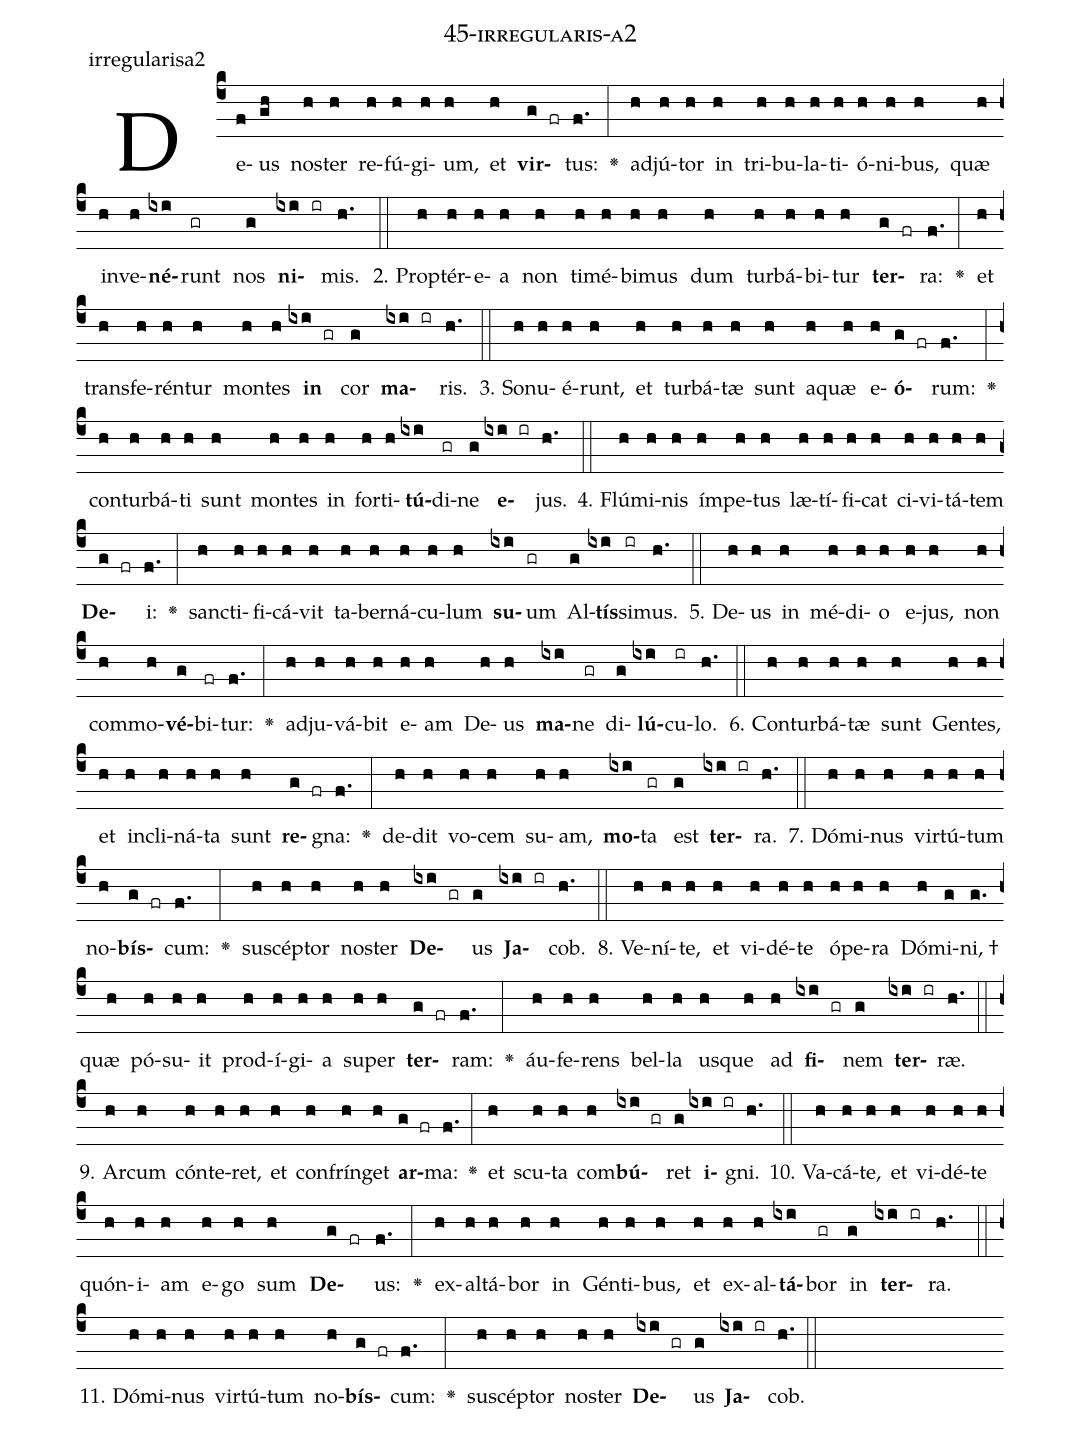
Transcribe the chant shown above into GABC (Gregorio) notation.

name: 45-irregularis-a2;
annotation: irregularisa2;
%%
(c4)De(f)us(gh) nos(h)ter(h) re(h)fú(h)gi(h)um,(h) et(h) <b>vir</b>(g fr)tus:(f.) <v>\greheightstar</v>(:) ad(h)jú(h)tor(h) in(h) tri(h)bu(h)la(h)ti(h)ó(h)ni(h)bus,(h) quæ(h) in(h)ve(h)<b>né</b>(ixi)runt(gr) nos(g) <b>ni</b>(ixi ir)mis.(h.) (::)
2. Prop(h)tér(h)e(h)a(h) non(h) ti(h)mé(h)bi(h)mus(h) dum(h) tur(h)bá(h)bi(h)tur(h) <b>ter</b>(g fr)ra:(f.) <v>\greheightstar</v>(:) et(h) trans(h)fe(h)rén(h)tur(h) mon(h)tes(h) <b>in</b>(ixi gr) cor(g) <b>ma</b>(ixi ir)ris.(h.) (::)
3. So(h)nu(h)é(h)runt,(h) et(h) tur(h)bá(h)tæ(h) sunt(h) a(h)quæ(h) e(h)<b>ó</b>(g fr)rum:(f.) <v>\greheightstar</v>(:) con(h)tur(h)bá(h)ti(h) sunt(h) mon(h)tes(h) in(h) for(h)ti(h)<b>tú</b>(ixi)di(gr)ne(g) <b>e</b>(ixi ir)jus.(h.) (::)
4. Flú(h)mi(h)nis(h) ím(h)pe(h)tus(h) læ(h)tí(h)fi(h)cat(h) ci(h)vi(h)tá(h)tem(h) <b>De</b>(g fr)i:(f.) <v>\greheightstar</v>(:) sanc(h)ti(h)fi(h)cá(h)vit(h) ta(h)ber(h)ná(h)cu(h)lum(h) <b>su</b>(ixi)um(gr) Al(g)<b>tís</b>(ixi)si(ir)mus.(h.) (::)
5. De(h)us(h) in(h) mé(h)di(h)o(h) e(h)jus,(h) non(h) com(h)mo(h)<b>vé</b>(g)bi(fr)tur:(f.) <v>\greheightstar</v>(:) ad(h)ju(h)vá(h)bit(h) e(h)am(h) De(h)us(h) <b>ma</b>(ixi)ne(gr) di(g)<b>lú</b>(ixi)cu(ir)lo.(h.) (::)
6. Con(h)tur(h)bá(h)tæ(h) sunt(h) Gen(h)tes,(h) et(h) in(h)cli(h)ná(h)ta(h) sunt(h) <b>re</b>(g fr)gna:(f.) <v>\greheightstar</v>(:) de(h)dit(h) vo(h)cem(h) su(h)am,(h) <b>mo</b>(ixi)ta(gr) est(g) <b>ter</b>(ixi ir)ra.(h.) (::)
7. Dó(h)mi(h)nus(h) vir(h)tú(h)tum(h) no(h)<b>bís</b>(g fr)cum:(f.) <v>\greheightstar</v>(:) su(h)scép(h)tor(h) nos(h)ter(h) <b>De</b>(ixi gr)us(g) <b>Ja</b>(ixi ir)cob.(h.) (::)
8. Ve(h)ní(h)te,(h) et(h) vi(h)dé(h)te(h) ó(h)pe(h)ra(h) Dó(h)mi(g)ni, †(g.) quæ(h) pó(h)su(h)it(h) prod(h)í(h)gi(h)a(h) su(h)per(h) <b>ter</b>(g fr)ram:(f.) <v>\greheightstar</v>(:) áu(h)fe(h)rens(h) bel(h)la(h) us(h)que(h) ad(h) <b>fi</b>(ixi gr)nem(g) <b>ter</b>(ixi ir)ræ.(h.) (::)
9. Ar(h)cum(h) cón(h)te(h)ret,(h) et(h) con(h)frín(h)get(h) <b>ar</b>(g fr)ma:(f.) <v>\greheightstar</v>(:) et(h) scu(h)ta(h) com(h)<b>bú</b>(ixi gr)ret(g) <b>i</b>(ixi ir)gni.(h.) (::)
10. Va(h)cá(h)te,(h) et(h) vi(h)dé(h)te(h) quón(h)i(h)am(h) e(h)go(h) sum(h) <b>De</b>(g fr)us:(f.) <v>\greheightstar</v>(:) ex(h)al(h)tá(h)bor(h) in(h) Gén(h)ti(h)bus,(h) et(h) ex(h)al(h)<b>tá</b>(ixi)bor(gr) in(g) <b>ter</b>(ixi ir)ra.(h.) (::)
11. Dó(h)mi(h)nus(h) vir(h)tú(h)tum(h) no(h)<b>bís</b>(g fr)cum:(f.) <v>\greheightstar</v>(:) su(h)scép(h)tor(h) nos(h)ter(h) <b>De</b>(ixi gr)us(g) <b>Ja</b>(ixi ir)cob.(h.) (::)
